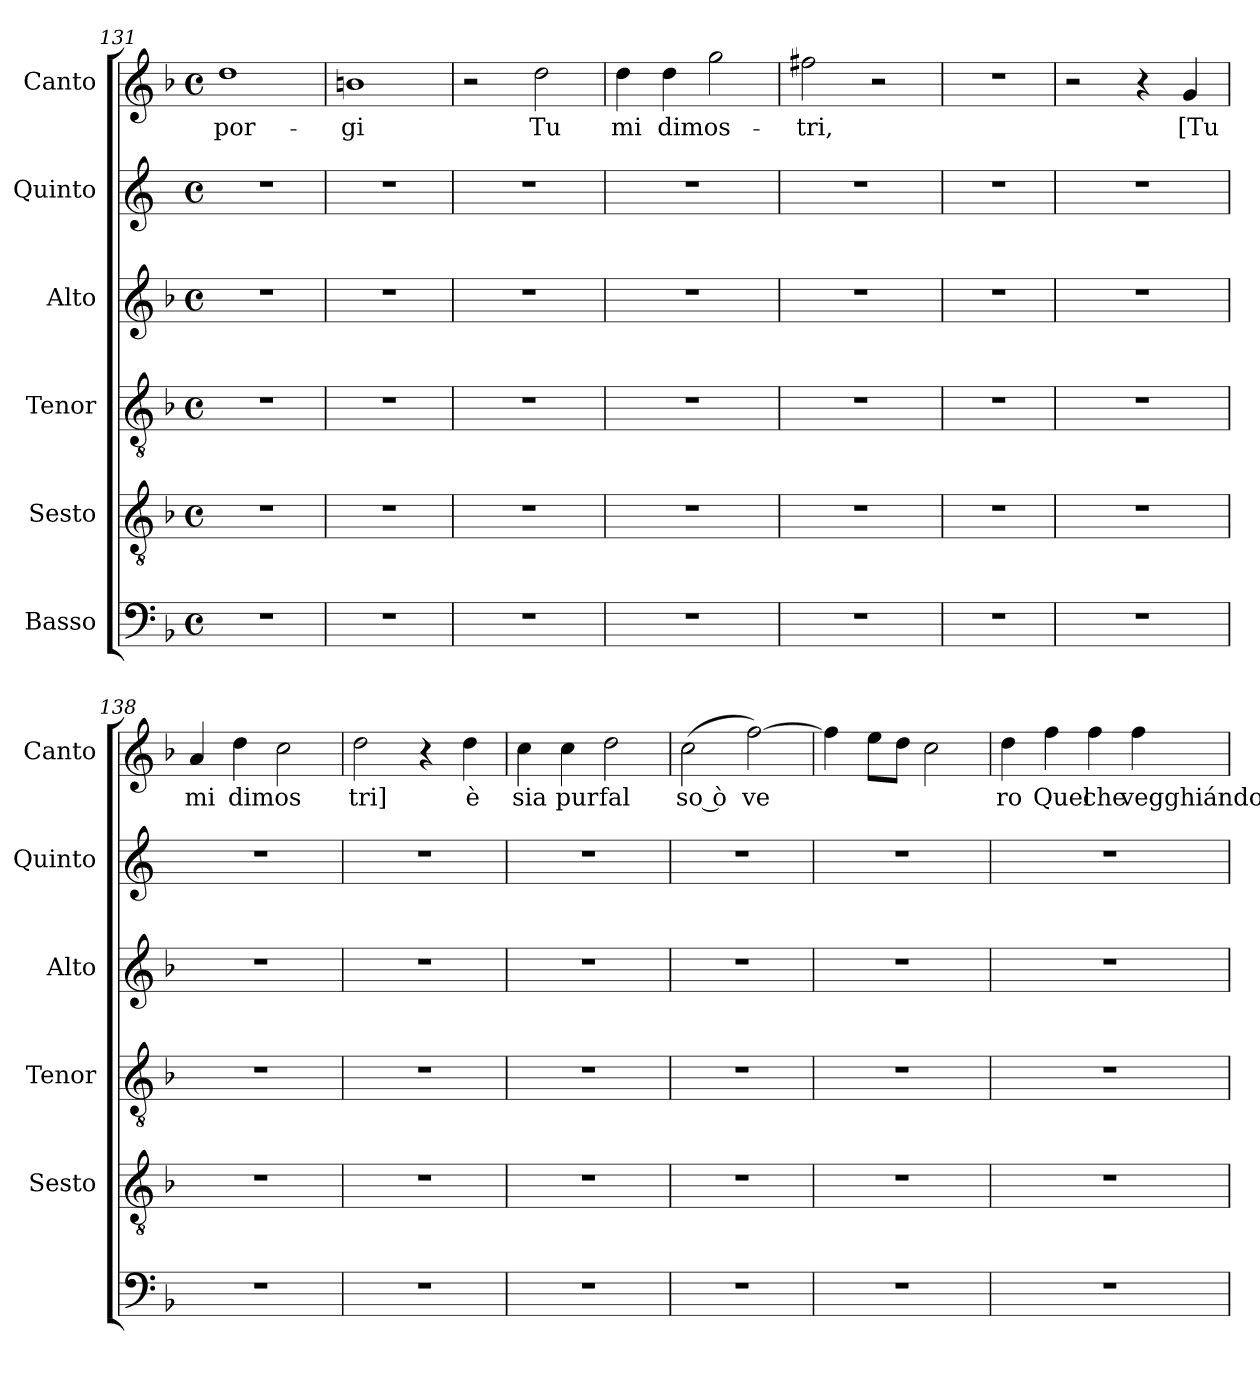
**kern	**kern	**kern	**kern	**kern	**kern	**text
*part6	*part5	*part4	*part3	*part2	*part1	*part1
*staff6	*staff5	*staff4	*staff3	*staff2	*staff1	*staff1
*I"Basso	*I"Sesto	*I"Tenor	*I"Alto	*I"Quinto	*I"Canto	*
*	*I'Sesto	*I'Tenor	*I'Alto	*I'Quinto	*I'Canto	*
*clefF4	*clefGv2	*clefGv2	*clefG2	*clefG2	*clefG2	*
*k[b-]	*k[b-]	*k[b-]	*k[b-]	*k[]	*k[b-]	*
*F:	*F:	*F:	*F:	*C:	*F:	*
*M4/4	*M4/4	*M4/4	*M4/4	*M4/4	*M4/4	*
*met(c)	*met(c)	*met(c)	*met(c)	*met(c)	*met(c)	*
=131	=131	=131	=131	=131	=131	=131
!	!	!	!	!	!	!LO:LY:b:cj
1r	1r	1r	1r	1r	1dd	por-
=132	=132	=132	=132	=132	=132	=132
!	!	!	!	!	!	!LO:LY:b:cj
1r	1r	1r	1r	1r	1bn	-gi
=133	=133	=133	=133	=133	=133	=133
1r	1r	1r	1r	1r	2r	.
!	!	!	!	!	!	!LO:LY:b:cj
.	.	.	.	.	2dd\	Tu
=134	=134	=134	=134	=134	=134	=134
!	!	!	!	!	!	!LO:LY:b:cj
1r	1r	1r	1r	1r	4dd\	mi
!	!	!	!	!	!	!LO:LY:b
.	.	.	.	.	4dd\	dimos-
.	.	.	.	.	2gg\	.
=135	=135	=135	=135	=135	=135	=135
!	!	!	!	!	!	!LO:LY:b:cj
1r	1r	1r	1r	1r	2ff#X\	-tri,
.	.	.	.	.	2r	.
!!LO:LB:g=z
=136	=136	=136	=136	=136	=136	=136
1r	1r	1r	1r	1r	1r	.
=137	=137	=137	=137	=137	=137	=137
1r	1r	1r	1r	1r	2r	.
.	.	.	.	.	4r	.
!	!	!	!	!	!	!LO:LY:b:cj
.	.	.	.	.	4g/	[Tu
=138	=138	=138	=138	=138	=138	=138
!	!	!	!	!	!	!LO:LY:b:cj
1r	1r	1r	1r	1r	4a/	mi
!	!	!	!	!	!	!LO:LY:b
.	.	.	.	.	4dd\	dimos
.	.	.	.	.	2cc\	.
=139	=139	=139	=139	=139	=139	=139
!	!	!	!	!	!	!LO:LY:b:cj
1r	1r	1r	1r	1r	2dd\	tri]
.	.	.	.	.	4r	.
!	!	!	!	!	!	!LO:LY:b:cj
.	.	.	.	.	4dd\	è
=140	=140	=140	=140	=140	=140	=140
!	!	!	!	!	!	!LO:LY:b:cj
1r	1r	1r	1r	1r	4cc\	sia
!	!	!	!	!	!	!LO:LY:b:cj
.	.	.	.	.	4cc\	pur
!	!	!	!	!	!	!LO:LY:b:cj
.	.	.	.	.	2dd\	fal
=141	=141	=141	=141	=141	=141	=141
!	!	!	!	!	!	!LO:LY:b:rj
1r	1r	1r	1r	1r	(<2cc\	so ò
!	!	!	!	!	!	!LO:LY:b:cj
.	.	.	.	.	[>2ff\)	ve
=142	=142	=142	=142	=142	=142	=142
1r	1r	1r	1r	1r	4ff\]	.
.	.	.	.	.	8ee\L	.
.	.	.	.	.	8dd\J	.
.	.	.	.	.	2cc\	.
=143	=143	=143	=143	=143	=143	=143
!	!	!	!	!	!	!LO:LY:b:cj
1r	1r	1r	1r	1r	4dd\	ro
!	!	!	!	!	!	!LO:LY:b:cj
.	.	.	.	.	4ff\	Quel
!	!	!	!	!	!	!LO:LY:b:cj
.	.	.	.	.	4ff\	che
!	!	!	!	!	!	!LO:LY:b
.	.	.	.	.	4ff\	vegghiándo
=	=	=	=	=	=	=
*-	*-	*-	*-	*-	*-	*-
